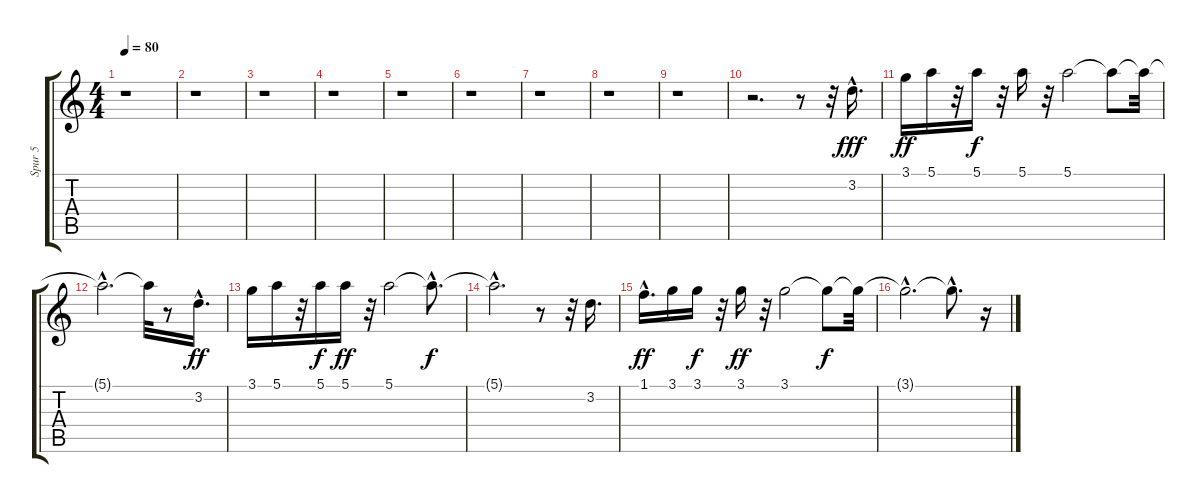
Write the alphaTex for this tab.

\track ("Spur 5" "Spur 5") {instrument distortionguitar}
\staff {score tabs}
\tuning (E4 B3 G3 D3 A2 E2) {hide}
\ts (4 4)
\tempo 80
\clef g2
\ks c
r.1{dy fff instrument distortionguitar} |
r.1 |
r.1 |
r.1 |
r.1 |
r.1 |
r.1 |
r.1 |
r.1 |
r.2{d} r.8 r.32 3.2{hac}.16{d} |
3.1.16{dy ff} 5.1.16 r.32 5.1.16{dy f} r.32 5.1.16 r.32 5.1.2 5.1{t}.8 5.1{t}.32 |
5.1{hac t}.2{d} 5.1{t}.32 r.8 3.2{hac}.16{d dy ff} |
3.1.16 5.1.16 r.32 5.1.16{dy f} 5.1.16{dy ff} r.32 5.1.2 5.1{hac t}.8{d dy f} |
5.1{hac t}.2{d} r.8 r.32 3.2.16{d} |
1.1{hac}.16{d dy ff} 3.1.16 3.1.16{dy f} r.32 3.1.16{dy ff} r.32 3.1.2 3.1{t}.8{dy f} 3.1{t}.32 |
3.1{hac t}.2{d} 3.1{hac t}.8{d} r.16
